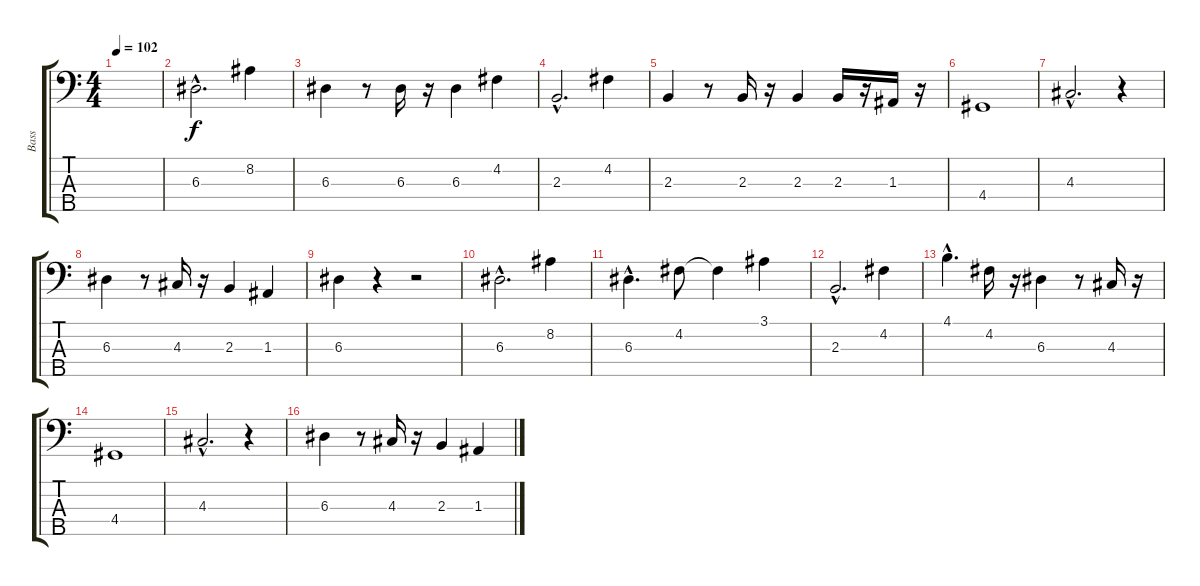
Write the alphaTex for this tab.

\track ("Bass" "Bass") {instrument electricbassfinger}
\staff {score tabs}
\tuning (G2 D2 A1 E1 B0) {hide}
\ts (4 4)
\tempo 102
\clef f4
\ks c
|
6.3{hac}.2{d} 8.2.4 |
6.3.4 r.8 6.3.16 r.16 6.3.4 4.2.4 |
2.3{hac}.2{d} 4.2.4 |
2.3.4 r.8 2.3.16 r.16 2.3.4 2.3.16 r.16 1.3.16 r.16 |
4.4.1 |
4.3{hac}.2{d} r.4 |
6.3.4 r.8 4.3.16 r.16 2.3.4 1.3.4 |
6.3.4 r.4 r.2 |
6.3{hac}.2{d} 8.2.4 |
6.3{hac}.4{d} 4.2.8 4.2{t}.4 3.1.4 |
2.3{hac}.2{d} 4.2.4 |
4.1{hac}.4{d} 4.2.16 r.16 6.3.4 r.8 4.3.16 r.16 |
4.4.1 |
4.3{hac}.2{d} r.4 |
6.3.4 r.8 4.3.16 r.16 2.3.4 1.3.4
